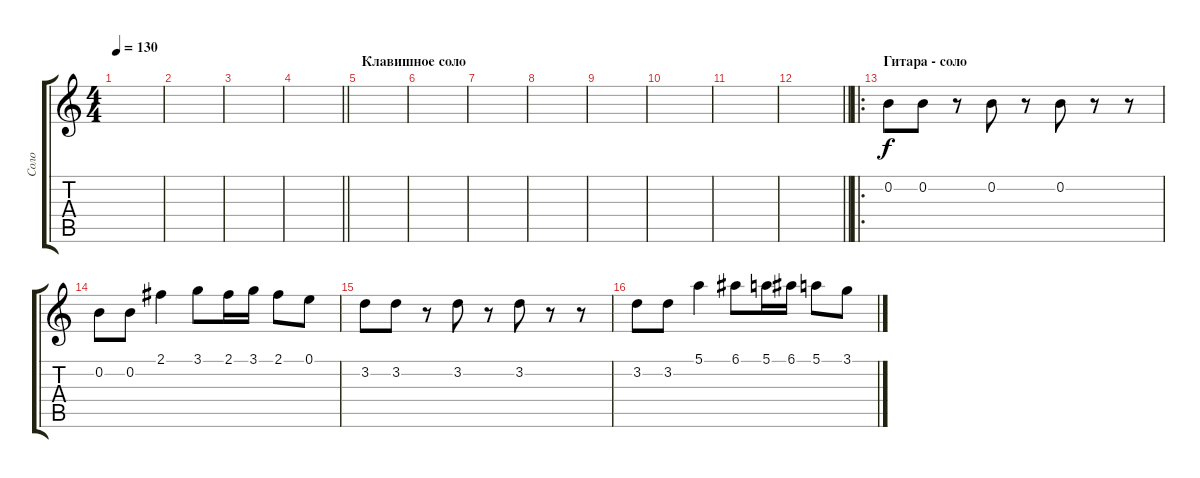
\track ("Соло" "Соло") {instrument distortionguitar}
\staff {score tabs}
\tuning (E4 B3 G3 D3 A2 E2) {hide}
\ts (4 4)
\tempo 130
\clef g2
\ks c
|
|
|
\barLineRight lightlight
|
\section ("" "Клавишное соло")
|
|
|
|
|
|
|
\barLineRight lightlight
|
\ro
\section ("" "Гитара - соло")
0.2.8 0.2.8 r.8 0.2.8 r.8 0.2.8 r.8 r.8 |
0.2.8 0.2.8 2.1.4 3.1.8 2.1.16 3.1.16 2.1.8 0.1.8 |
3.2.8 3.2.8 r.8 3.2.8 r.8 3.2.8 r.8 r.8 |
3.2.8 3.2.8 5.1.4 6.1.8 5.1.16 6.1.16 5.1.8 3.1.8
